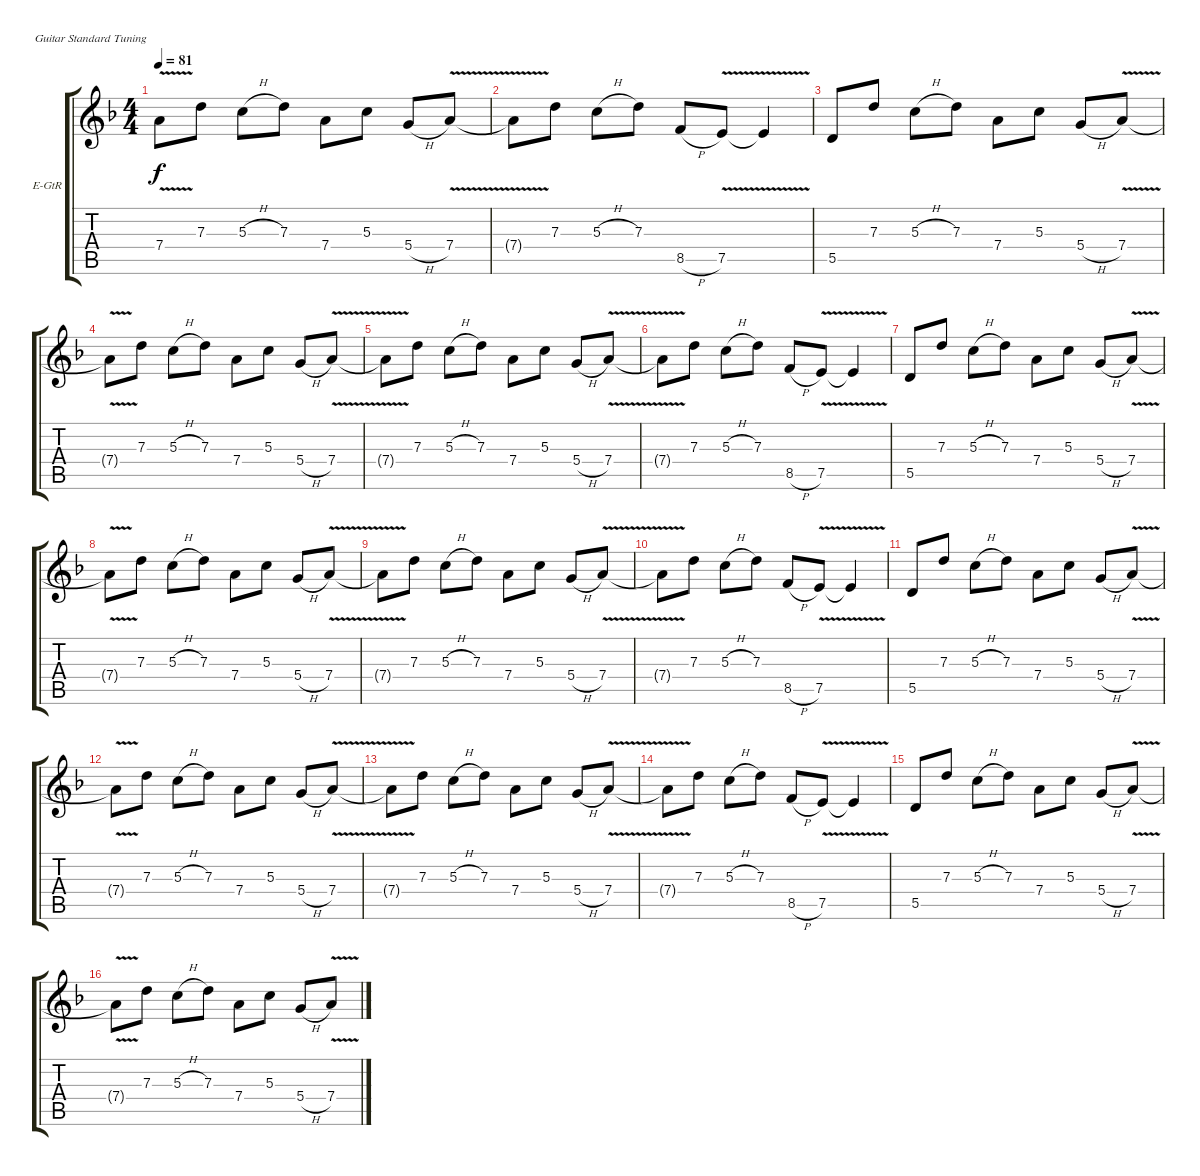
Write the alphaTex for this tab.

\bracketExtendMode groupsimilarinstruments
\firstSystemTrackNameOrientation horizontal
\otherSystemsTrackNameOrientation horizontal
\track ("Vivian Campbell R" "E-GtR") {instrument distortionguitar}
\staff {score tabs}
\tuning (E4 B3 G3 D3 A2 E2)
\ts (4 4)
\tempo 81
\clef g2
\ks dminor
7.4{v t}.8{dy f} 7.3.8 5.3{h}.8 7.3.8 7.4.8 5.3.8 5.4{h}.8 7.4{v}.8 |
7.4{v t}.8 7.3.8 5.3{h}.8 7.3.8 8.5{h}.8 7.5{v}.8 7.5{v t}.4 |
5.5.8 7.3.8 5.3{h}.8 7.3.8 7.4.8 5.3.8 5.4{h}.8 7.4{v}.8 |
7.4{v t}.8 7.3.8 5.3{h}.8 7.3.8 7.4.8 5.3.8 5.4{h}.8 7.4{v}.8 |
7.4{v t}.8 7.3.8 5.3{h}.8 7.3.8 7.4.8 5.3.8 5.4{h}.8 7.4{v}.8 |
7.4{v t}.8 7.3.8 5.3{h}.8 7.3.8 8.5{h}.8 7.5{v}.8 7.5{v t}.4 |
5.5.8 7.3.8 5.3{h}.8 7.3.8 7.4.8 5.3.8 5.4{h}.8 7.4{v}.8 |
7.4{v t}.8 7.3.8 5.3{h}.8 7.3.8 7.4.8 5.3.8 5.4{h}.8 7.4{v}.8 |
7.4{v t}.8 7.3.8 5.3{h}.8 7.3.8 7.4.8 5.3.8 5.4{h}.8 7.4{v}.8 |
7.4{v t}.8 7.3.8 5.3{h}.8 7.3.8 8.5{h}.8 7.5{v}.8 7.5{v t}.4 |
5.5.8 7.3.8 5.3{h}.8 7.3.8 7.4.8 5.3.8 5.4{h}.8 7.4{v}.8 |
7.4{v t}.8 7.3.8 5.3{h}.8 7.3.8 7.4.8 5.3.8 5.4{h}.8 7.4{v}.8 |
7.4{v t}.8 7.3.8 5.3{h}.8 7.3.8 7.4.8 5.3.8 5.4{h}.8 7.4{v}.8 |
7.4{v t}.8 7.3.8 5.3{h}.8 7.3.8 8.5{h}.8 7.5{v}.8 7.5{v t}.4 |
5.5.8 7.3.8 5.3{h}.8 7.3.8 7.4.8 5.3.8 5.4{h}.8 7.4{v}.8 |
7.4{v t}.8 7.3.8 5.3{h}.8 7.3.8 7.4.8 5.3.8 5.4{h}.8 7.4{v}.8
